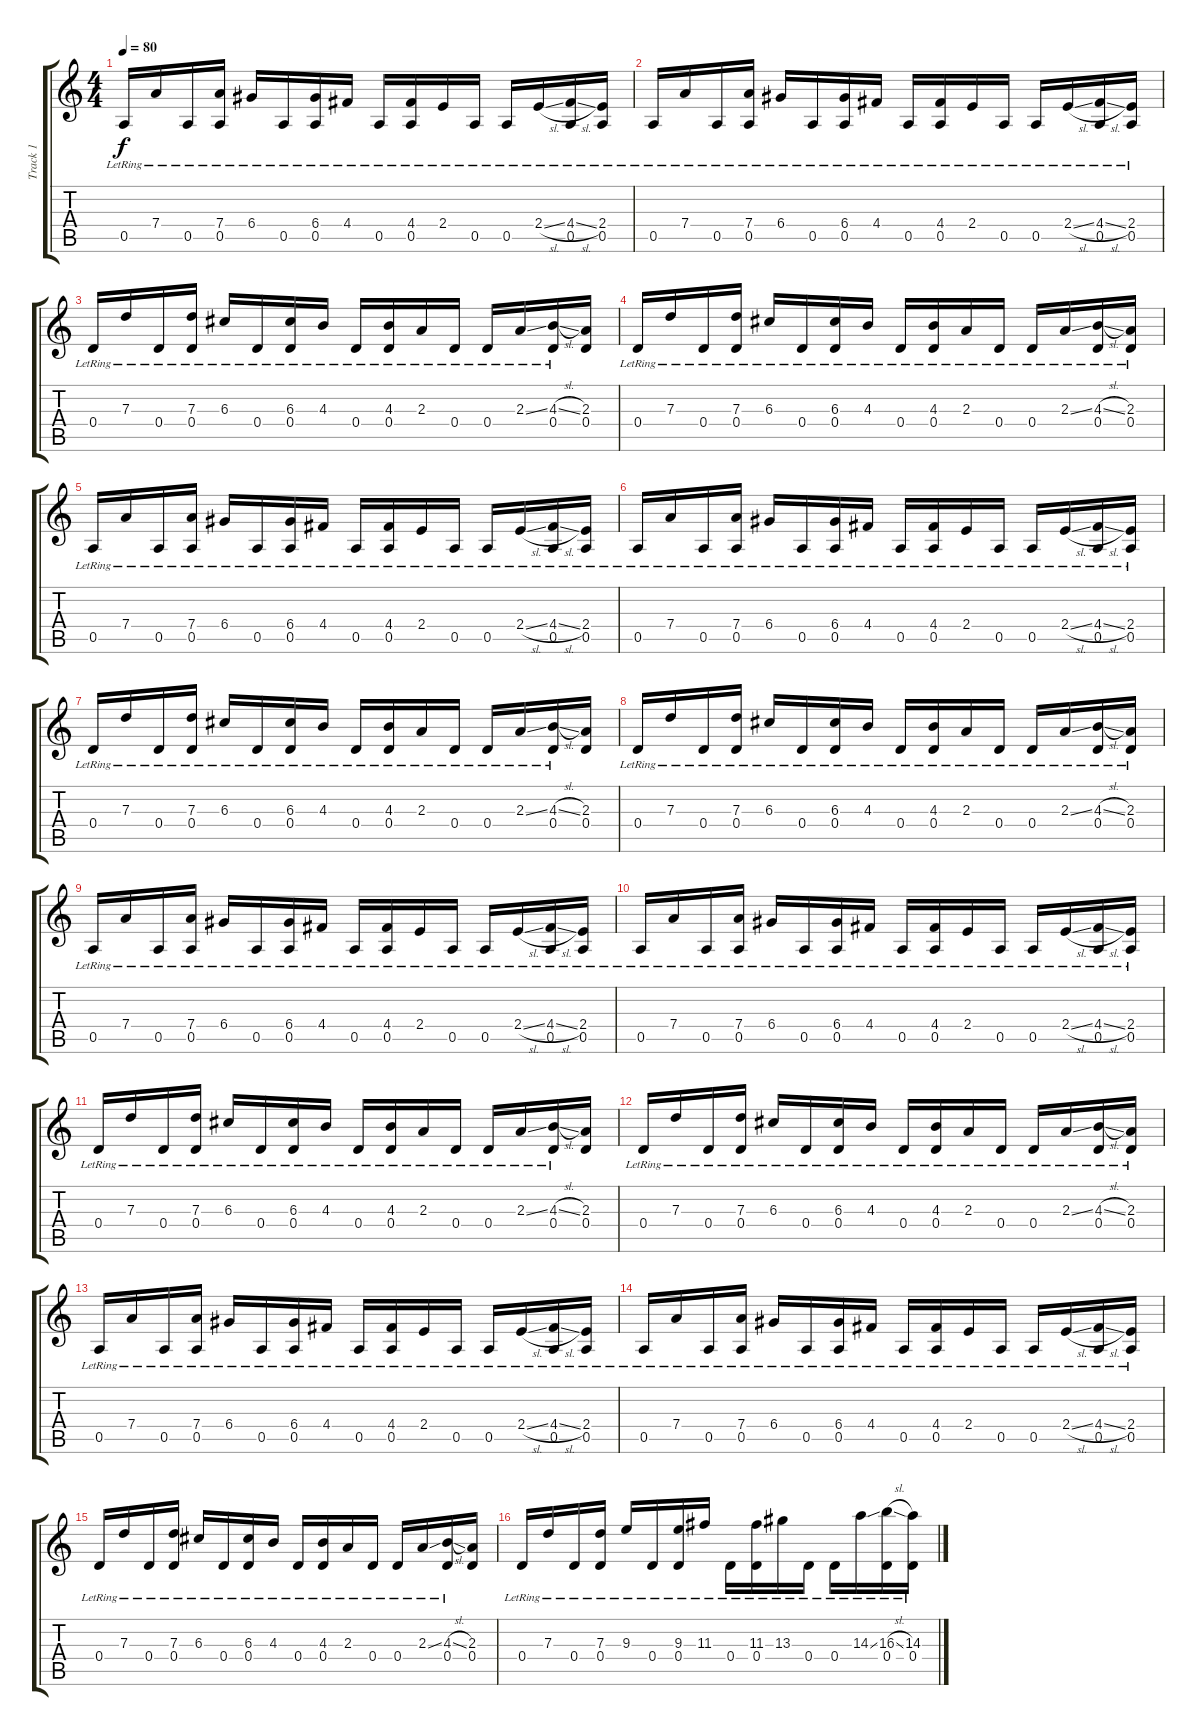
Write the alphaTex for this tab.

\track ("Track 1" "Track 1") {instrument acousticguitarsteel}
\staff {score tabs}
\tuning (E4 B3 G3 D3 A2 E2) {hide}
\ts (4 4)
\tempo 80
\clef g2
\ks c
0.5{lr}.16{dy f volume 13 instrument acousticguitarsteel} 7.4{lr}.16 0.5{lr}.16 (7.4 0.5{lr}).16 6.4{lr}.16 0.5{lr}.16 (6.4 0.5{lr}).16 4.4{lr}.16 0.5{lr}.16 (4.4 0.5{lr}).16 2.4{lr}.16 0.5{lr}.16 0.5{lr}.16 2.4{sl lr}.16 (4.4{sl lr} 0.5).16 (2.4 0.5{lr}).16 |
0.5{lr}.16 7.4{lr}.16 0.5{lr}.16 (7.4 0.5{lr}).16 6.4{lr}.16 0.5{lr}.16 (6.4 0.5{lr}).16 4.4{lr}.16 0.5{lr}.16 (4.4 0.5{lr}).16 2.4{lr}.16 0.5{lr}.16 0.5{lr}.16 2.4{sl lr}.16 (4.4{sl lr} 0.5).16 (2.4 0.5{lr}).16 |
0.4{lr}.16 7.3{lr}.16 0.4{lr}.16 (7.3 0.4{lr}).16 6.3{lr}.16 0.4{lr}.16 (6.3 0.4{lr}).16 4.3{lr}.16 0.4{lr}.16 (4.3 0.4{lr}).16 2.3{lr}.16 0.4{lr}.16 0.4{lr}.16 2.3{ss lr}.16 (4.3{sl lr} 0.4{lr}).16 (2.3 0.4).16 |
0.4{lr}.16 7.3{lr}.16 0.4{lr}.16 (7.3 0.4{lr}).16 6.3{lr}.16 0.4{lr}.16 (6.3 0.4{lr}).16 4.3{lr}.16 0.4{lr}.16 (4.3 0.4{lr}).16 2.3{lr}.16 0.4{lr}.16 0.4{lr}.16 2.3{ss lr}.16 (4.3{sl lr} 0.4{lr}).16 (2.3 0.4{lr}).16 |
0.5{lr}.16{volume 13 instrument acousticguitarsteel} 7.4{lr}.16 0.5{lr}.16 (7.4 0.5{lr}).16 6.4{lr}.16 0.5{lr}.16 (6.4 0.5{lr}).16 4.4{lr}.16 0.5{lr}.16 (4.4 0.5{lr}).16 2.4{lr}.16 0.5{lr}.16 0.5{lr}.16 2.4{sl lr}.16 (4.4{sl lr} 0.5).16 (2.4 0.5{lr}).16 |
0.5{lr}.16 7.4{lr}.16 0.5{lr}.16 (7.4 0.5{lr}).16 6.4{lr}.16 0.5{lr}.16 (6.4 0.5{lr}).16 4.4{lr}.16 0.5{lr}.16 (4.4 0.5{lr}).16 2.4{lr}.16 0.5{lr}.16 0.5{lr}.16 2.4{sl lr}.16 (4.4{sl lr} 0.5).16 (2.4 0.5{lr}).16 |
0.4{lr}.16 7.3{lr}.16 0.4{lr}.16 (7.3 0.4{lr}).16 6.3{lr}.16 0.4{lr}.16 (6.3 0.4{lr}).16 4.3{lr}.16 0.4{lr}.16 (4.3 0.4{lr}).16 2.3{lr}.16 0.4{lr}.16 0.4{lr}.16 2.3{ss lr}.16 (4.3{sl lr} 0.4{lr}).16 (2.3 0.4).16 |
0.4{lr}.16 7.3{lr}.16 0.4{lr}.16 (7.3 0.4{lr}).16 6.3{lr}.16 0.4{lr}.16 (6.3 0.4{lr}).16 4.3{lr}.16 0.4{lr}.16 (4.3 0.4{lr}).16 2.3{lr}.16 0.4{lr}.16 0.4{lr}.16 2.3{ss lr}.16 (4.3{sl lr} 0.4{lr}).16 (2.3 0.4{lr}).16 |
0.5{lr}.16 7.4{lr}.16 0.5{lr}.16 (7.4 0.5{lr}).16 6.4{lr}.16 0.5{lr}.16 (6.4 0.5{lr}).16 4.4{lr}.16 0.5{lr}.16 (4.4 0.5{lr}).16 2.4{lr}.16 0.5{lr}.16 0.5{lr}.16 2.4{sl lr}.16 (4.4{sl lr} 0.5).16 (2.4 0.5{lr}).16 |
0.5{lr}.16 7.4{lr}.16 0.5{lr}.16 (7.4 0.5{lr}).16 6.4{lr}.16 0.5{lr}.16 (6.4 0.5{lr}).16 4.4{lr}.16 0.5{lr}.16 (4.4 0.5{lr}).16 2.4{lr}.16 0.5{lr}.16 0.5{lr}.16 2.4{sl lr}.16 (4.4{sl lr} 0.5).16 (2.4 0.5{lr}).16 |
0.4{lr}.16 7.3{lr}.16 0.4{lr}.16 (7.3 0.4{lr}).16 6.3{lr}.16 0.4{lr}.16 (6.3 0.4{lr}).16 4.3{lr}.16 0.4{lr}.16 (4.3 0.4{lr}).16 2.3{lr}.16 0.4{lr}.16 0.4{lr}.16 2.3{ss lr}.16 (4.3{sl lr} 0.4{lr}).16 (2.3 0.4).16 |
0.4{lr}.16 7.3{lr}.16 0.4{lr}.16 (7.3 0.4{lr}).16 6.3{lr}.16 0.4{lr}.16 (6.3 0.4{lr}).16 4.3{lr}.16 0.4{lr}.16 (4.3 0.4{lr}).16 2.3{lr}.16 0.4{lr}.16 0.4{lr}.16 2.3{ss lr}.16 (4.3{sl lr} 0.4{lr}).16 (2.3 0.4{lr}).16 |
0.5{lr}.16 7.4{lr}.16 0.5{lr}.16 (7.4 0.5{lr}).16 6.4{lr}.16 0.5{lr}.16 (6.4 0.5{lr}).16 4.4{lr}.16 0.5{lr}.16 (4.4 0.5{lr}).16 2.4{lr}.16 0.5{lr}.16 0.5{lr}.16 2.4{sl lr}.16 (4.4{sl lr} 0.5).16 (2.4 0.5{lr}).16 |
0.5{lr}.16 7.4{lr}.16 0.5{lr}.16 (7.4 0.5{lr}).16 6.4{lr}.16 0.5{lr}.16 (6.4 0.5{lr}).16 4.4{lr}.16 0.5{lr}.16 (4.4 0.5{lr}).16 2.4{lr}.16 0.5{lr}.16 0.5{lr}.16 2.4{sl lr}.16 (4.4{sl lr} 0.5).16 (2.4 0.5{lr}).16 |
0.4{lr}.16 7.3{lr}.16 0.4{lr}.16 (7.3 0.4{lr}).16 6.3{lr}.16 0.4{lr}.16 (6.3 0.4{lr}).16 4.3{lr}.16 0.4{lr}.16 (4.3 0.4{lr}).16 2.3{lr}.16 0.4{lr}.16 0.4{lr}.16 2.3{ss lr}.16 (4.3{sl lr} 0.4{lr}).16 (2.3 0.4).16 |
0.4{lr}.16 7.3{lr}.16 0.4{lr}.16 (7.3 0.4{lr}).16 9.3{lr}.16 0.4{lr}.16 (9.3 0.4{lr}).16 11.3{lr}.16 0.4{lr}.16 (11.3 0.4{lr}).16 13.3{lr}.16 0.4{lr}.16 0.4{lr}.16 14.3{ss lr}.16 (16.3{sl lr} 0.4{lr}).16 (14.3 0.4{lr}).16
